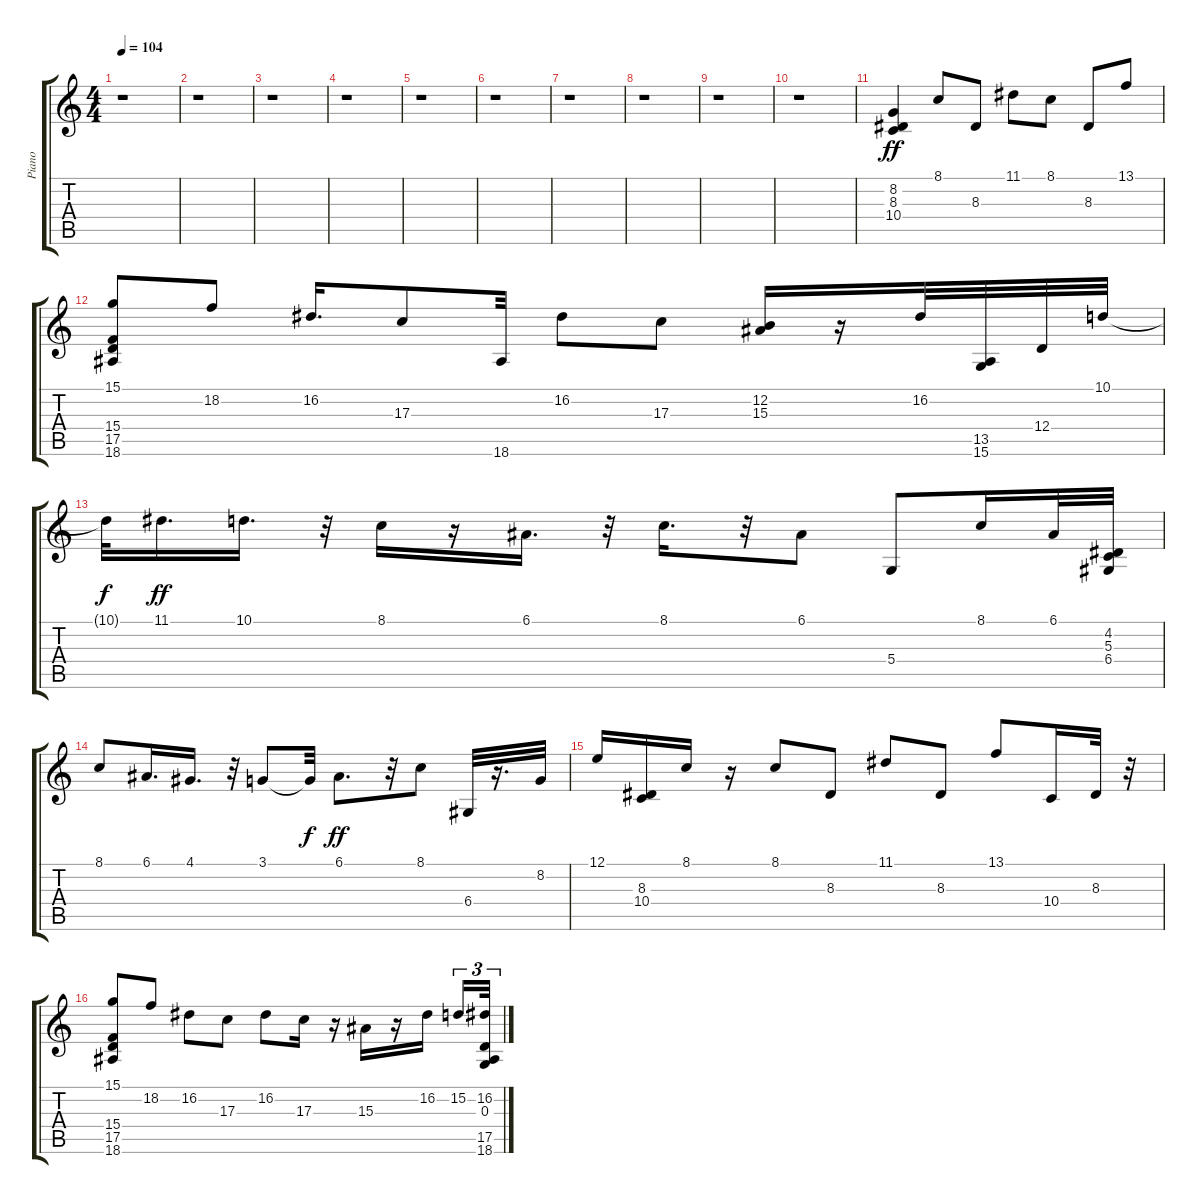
\track ("Piano" "Piano") {instrument acousticgrandpiano}
\staff {score tabs}
\tuning (E4 B3 G3 D3 A2 E2) {hide}
\ts (4 4)
\tempo 104
\clef g2
\ks c
r.1{dy ff} |
r.1 |
r.1 |
r.1 |
r.1 |
r.1 |
r.1 |
r.1 |
r.1 |
r.1 |
(8.2 8.3 10.4).4 8.1.8 8.3.8 11.1.8 8.1.8 8.3.8 13.1.8 |
(15.1 15.4 17.5 18.6).8 18.2.8 16.2.16{d} 17.3.8 18.6.32 16.2.8 17.3.8 (12.2 15.3).16 r.16 16.2.32 (13.5 15.6).32 12.4.32 10.1.32 |
10.1{t}.32{dy f} 11.1.16{d dy ff} 10.1.16{d} r.32 8.1.16 r.16 6.1.16{d} r.32 8.1.16{d} r.32 6.1.8 5.4.8 8.1.16 6.1.32 (4.2 5.3 6.4).32 |
8.1.8 6.1.16{d} 4.1.16{d} r.32 3.1.8 3.1{t}.32{dy f} 6.1.8{d dy ff} r.32 8.1.8 6.4.32 r.16{d} 8.2.32 |
12.1.16 (8.3 10.4).16 8.1.16 r.16 8.1.8 8.3.8 11.1.8 8.3.8 13.1.8 10.4.16 8.3.32 r.32 |
(15.1 15.4 17.5 18.6).8 18.2.8 16.2.8 17.3.8 16.2.8 17.3.16 r.16 15.3.16 r.16 16.2.16{beam splitsecondary} 15.2.16{tu (3 2)} (16.2 0.3 17.5 18.6).32{tu (3 2)}
